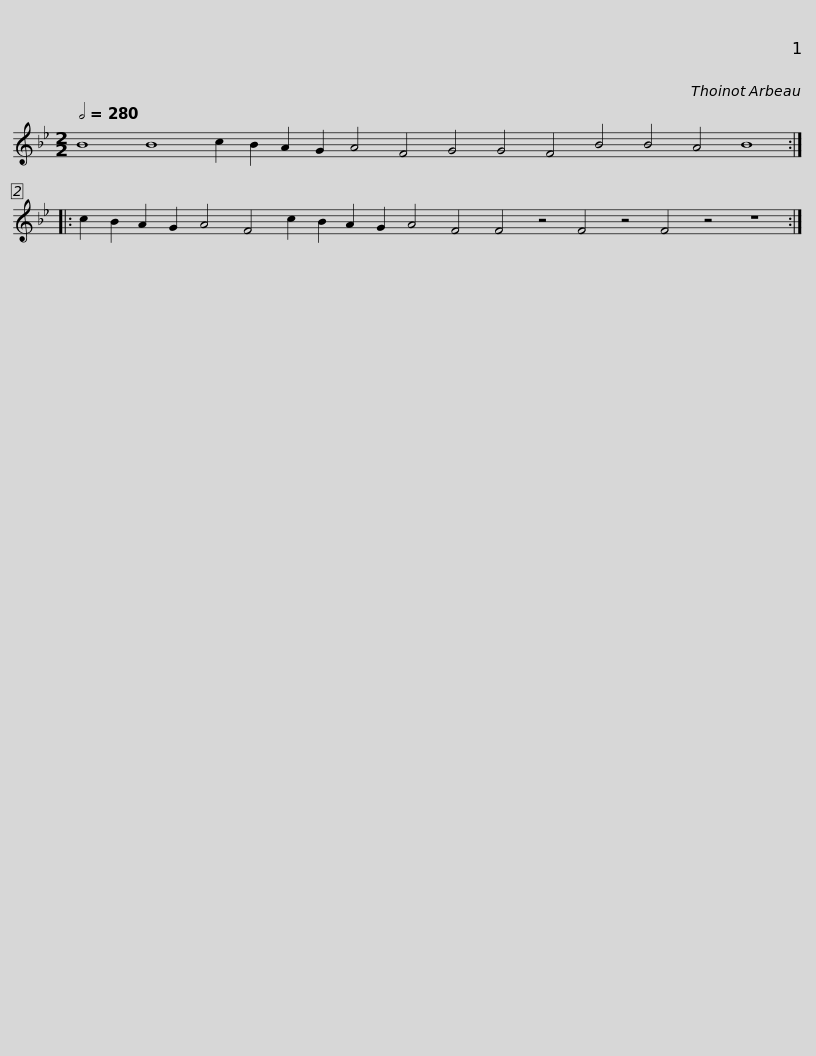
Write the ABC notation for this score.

X:1
L:1/8
Q:1/2=280
M:2/2
I:linebreak $
K:Bb
V:1 treble
V:1
 B8 B8 c2 B2 A2 G2 A4 F4 G4 G4 F4 B4 B4 A4 B8 ::$ c2 B2 A2 G2 A4 F4 c2 B2 A2 G2 A4 F4 F4 z4 F4 z4 F4 z4 z8 :| %2
